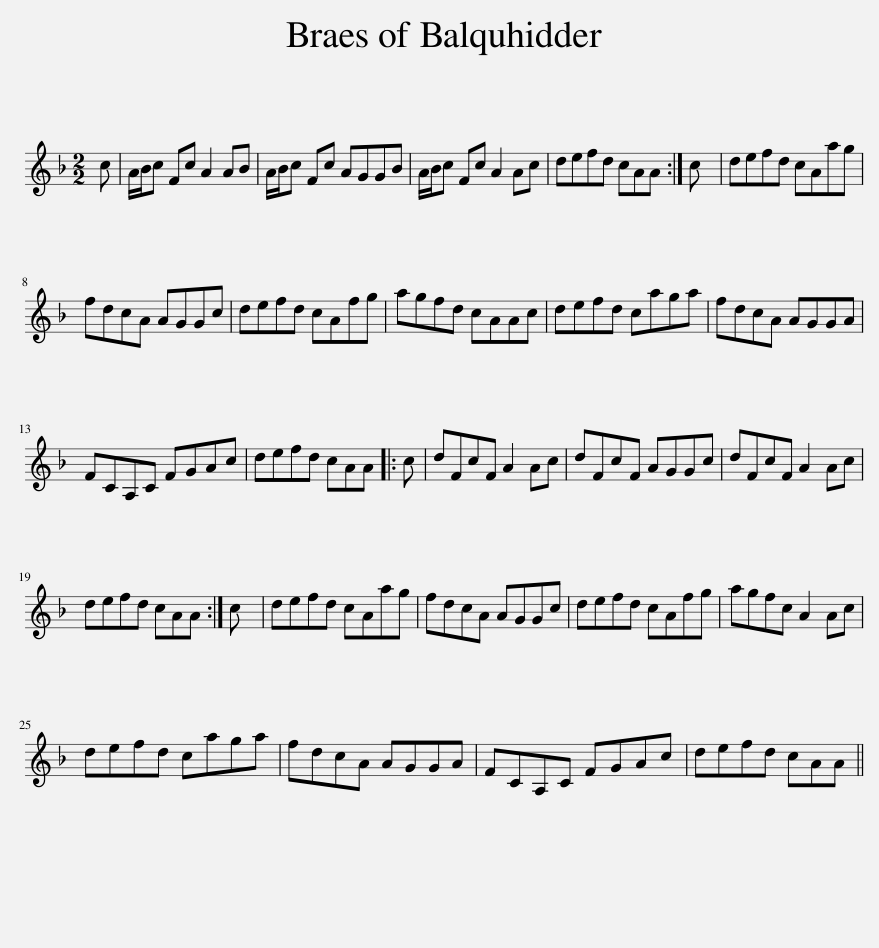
X:1
L:1/8
M:2/2
I:linebreak $
K:F
V:1 treble
V:1
 c | A/B/c Fc A2 AB | A/B/c Fc AGGB | A/B/c Fc A2 Ac | defd cAA :| %5
 c | defd cAag |$ fdcA AGGc | defd cAfg | agfd cAAc | %10
 defd caga | fdcA AGGA |$ FCA,C FGAc | defd cAA |: c | %15
 dFcF A2 Ac | dFcF AGGc | dFcF A2 Ac |$ defd cAA :| c | %20
 defd cAag | fdcA AGGc | defd cAfg | agfc A2 Ac |$ defd caga | %25
 fdcA AGGA | FCA,C FGAc | defd cAA || %28
